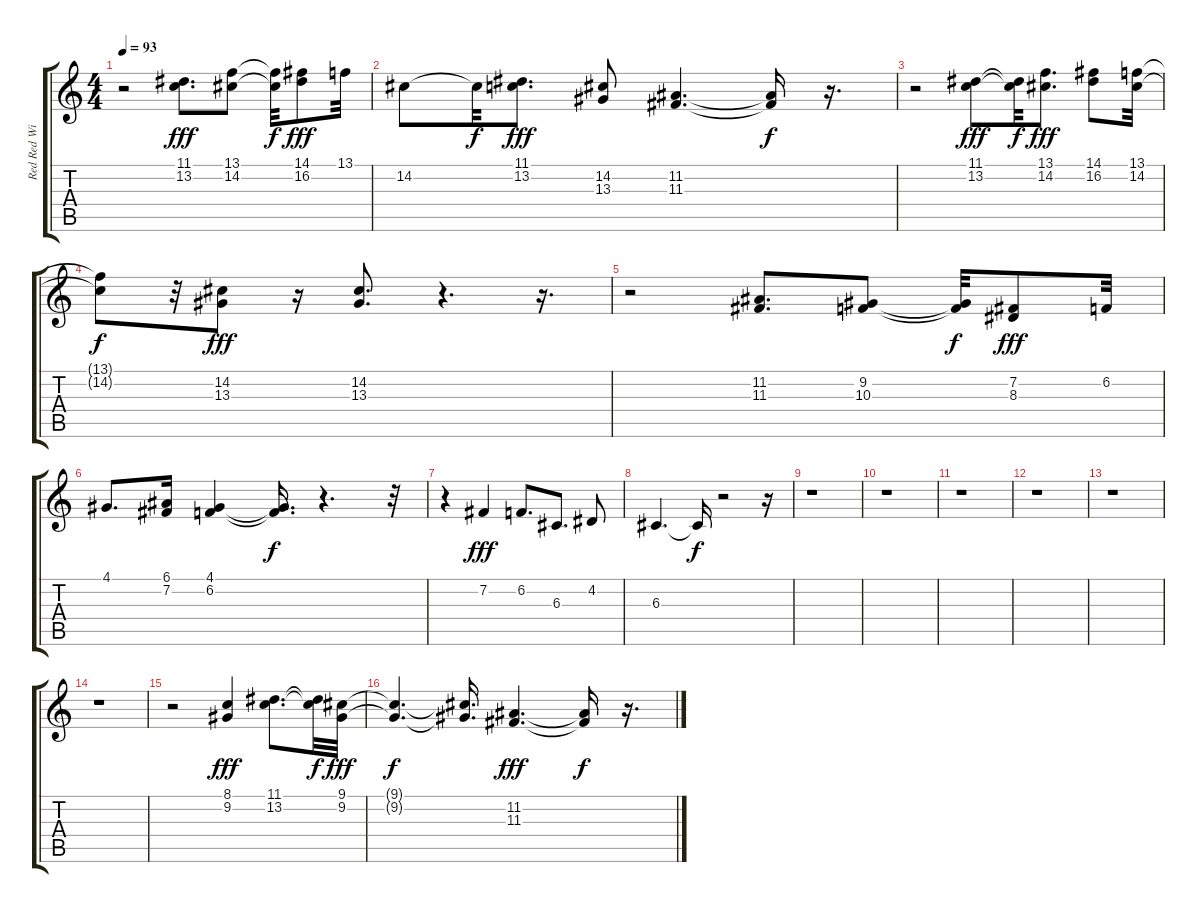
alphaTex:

\track ("Red Red Wine by UB40" "Red Red Wi") {instrument mutedtrumpet}
\staff {score tabs}
\tuning (E4 B3 G3 D3 A2 E2) {hide}
\ts (4 4)
\tempo 93
\clef g2
\ks c
r.2{dy f} (11.1 13.2).8{d dy fff} (13.1 14.2).8 (13.1{t} 14.2{t}).32{dy f} (14.1 16.2).8{dy fff} 13.1.32 |
14.2.8 14.2{t}.32{dy f} (11.1 13.2).8{d dy fff} (14.2 13.3).8 (11.2 11.3).4{d} (11.2{t} 11.3{t}).16{dy f} r.16{d} |
r.2 (11.1 13.2).8{dy fff} (11.1{t} 13.2{t}).32{dy f} (13.1 14.2).8{d dy fff} (14.1 16.2).8 (13.1 14.2).32 |
(13.1{t} 14.2{t}).8{dy f} r.32 (14.2 13.3).8{dy fff} r.16 (14.2 13.3).8{d} r.4{d} r.16{d} |
r.2 (11.2 11.3).8{d} (9.2 10.3).8 (9.2{t} 10.3{t}).32{dy f} (7.2 8.3).8{dy fff} 6.2.32 |
4.1.8{d} (6.1 7.2).16 (4.1 6.2).4 (4.1{t} 6.2{t}).16{d dy f} r.4{d} r.32 |
r.4 7.2.4{dy fff} 6.2.8{d} 6.3.8{d} 4.2.8 |
6.3.4{d} 6.3{t}.16{dy f} r.2 r.16 |
r.1 |
r.1 |
r.1 |
r.1 |
r.1 |
r.1 |
r.2 (8.1 9.2).4{dy fff} (11.1 13.2).8{d} (11.1{t} 13.2{t}).32{dy f} (9.1 9.2).32{dy fff} |
(9.1{t} 9.2{t}).4{d dy f} (9.1{t} 9.2{t}).16{d} (11.2 11.3).4{d dy fff} (11.2{t} 11.3{t}).16{dy f} r.16{d}
